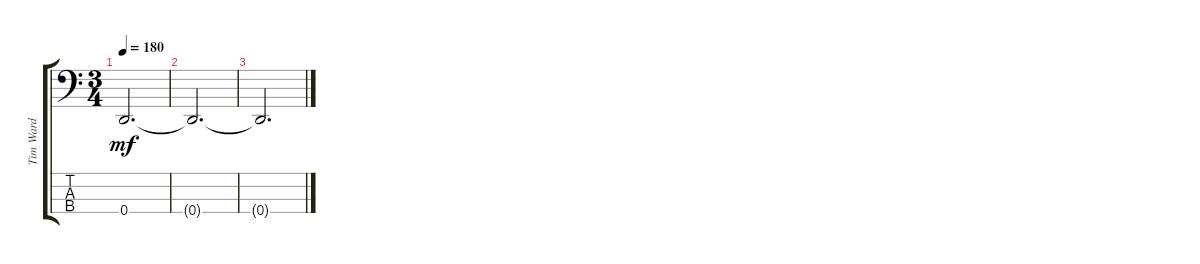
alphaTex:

\track ("Tim Ward" "Tim Ward") {instrument electricbassfinger}
\staff {score tabs}
\tuning (G2 D2 A1 D1) {hide}
\ts (3 4)
\tempo 180
\clef f4
\ks c
0.4{t}.2{d dy mf} |
0.4{t}.2{d} |
0.4{t}.2{d}
